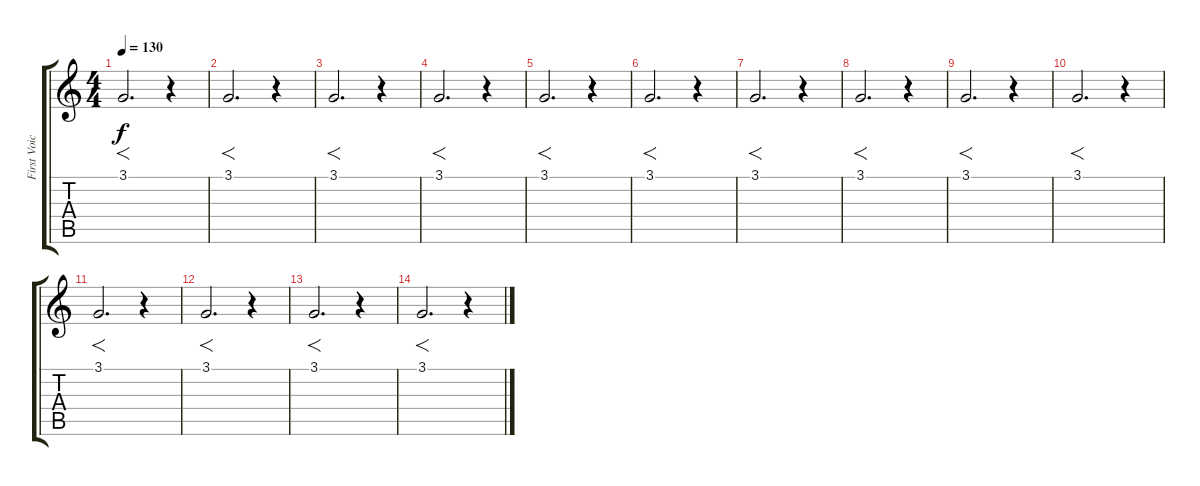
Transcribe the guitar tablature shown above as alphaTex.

\track ("First Voice (female)" "First Voic") {instrument choiraahs}
\staff {score tabs}
\tuning (E4 B3 G3 D3 A2 E2) {hide}
\ts (4 4)
\tempo 130
\clef g2
\ks c
3.1.2{f d dy f} r.4 |
3.1.2{f d} r.4 |
3.1.2{f d} r.4 |
3.1.2{f d} r.4 |
3.1.2{f d} r.4 |
3.1.2{f d} r.4 |
3.1.2{f d} r.4 |
3.1.2{f d} r.4 |
3.1.2{f d} r.4 |
3.1.2{f d} r.4 |
3.1.2{f d} r.4 |
3.1.2{f d} r.4 |
3.1.2{f d} r.4 |
3.1.2{f d} r.4
